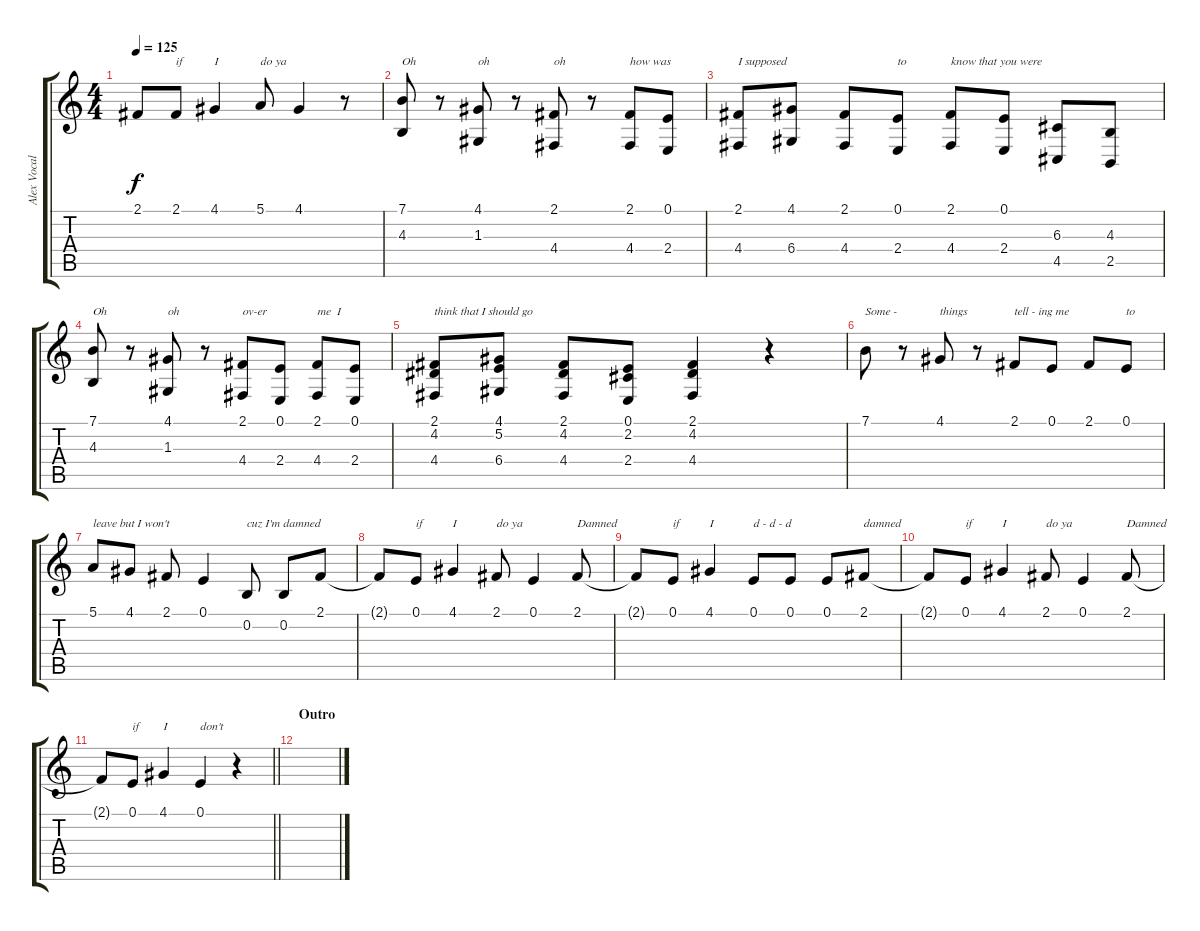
\track ("Alex Vocals" "Alex Vocal") {instrument synthvoice}
\staff {score tabs}
\tuning (E4 B3 G3 D3 A2 E2) {hide}
\ts (4 4)
\tempo 125
\clef g2
\ks c
2.1{t}.8{dy f} 2.1.8{txt "if"} 4.1.4{txt "I"} 5.1.8{txt "do ya"} 4.1.4 r.8 |
(7.1 4.3).8{txt "Oh"} r.8 (4.1 1.3).8{txt "oh"} r.8 (2.1 4.4).8{txt "oh"} r.8 (2.1 4.4).8{txt "how was"} (0.1 2.4).8 |
(2.1 4.4).8{txt "I supposed"} (4.1 6.4).8 (2.1 4.4).8 (0.1 2.4).8{txt "to"} (2.1 4.4).8{txt "know that you were"} (0.1 2.4).8 (6.3 4.5).8 (4.3 2.5).8 |
(7.1 4.3).8{txt "Oh"} r.8 (4.1 1.3).8{txt "oh"} r.8 (2.1 4.4).8{txt "ov-er"} (0.1 2.4).8 (2.1 4.4).8{txt "me  I"} (0.1 2.4).8 |
(2.1 4.2 4.4).8{txt "think that I should go"} (4.1 5.2 6.4).8 (2.1 4.2 4.4).8 (0.1 2.2 2.4).8 (2.1 4.2 4.4).4 r.4 |
7.1.8{txt "Some -"} r.8 4.1.8{txt "things"} r.8 2.1.8{txt "tell - ing me"} 0.1.8 2.1.8 0.1.8{txt "to"} |
5.1.8{txt "leave but I won't"} 4.1.8 2.1.8 0.1.4 0.2.8{txt "cuz I'm damned"} 0.2.8 2.1.8 |
2.1{t}.8 0.1.8{txt "if"} 4.1.4{txt "I"} 2.1.8{txt "do ya"} 0.1.4 2.1.8{txt "Damned"} |
2.1{t}.8 0.1.8{txt "if"} 4.1.4{txt "I  "} 0.1.8{txt "d - d - d"} 0.1.8 0.1.8 2.1.8{txt "damned"} |
2.1{t}.8 0.1.8{txt "if"} 4.1.4{txt "I"} 2.1.8{txt "do ya"} 0.1.4 2.1.8{txt "Damned"} |
\barLineRight lightlight
2.1{t}.8 0.1.8{txt "if"} 4.1.4{txt "I"} 0.1.4{txt "don't"} r.4 |
\section ("" "Outro")
